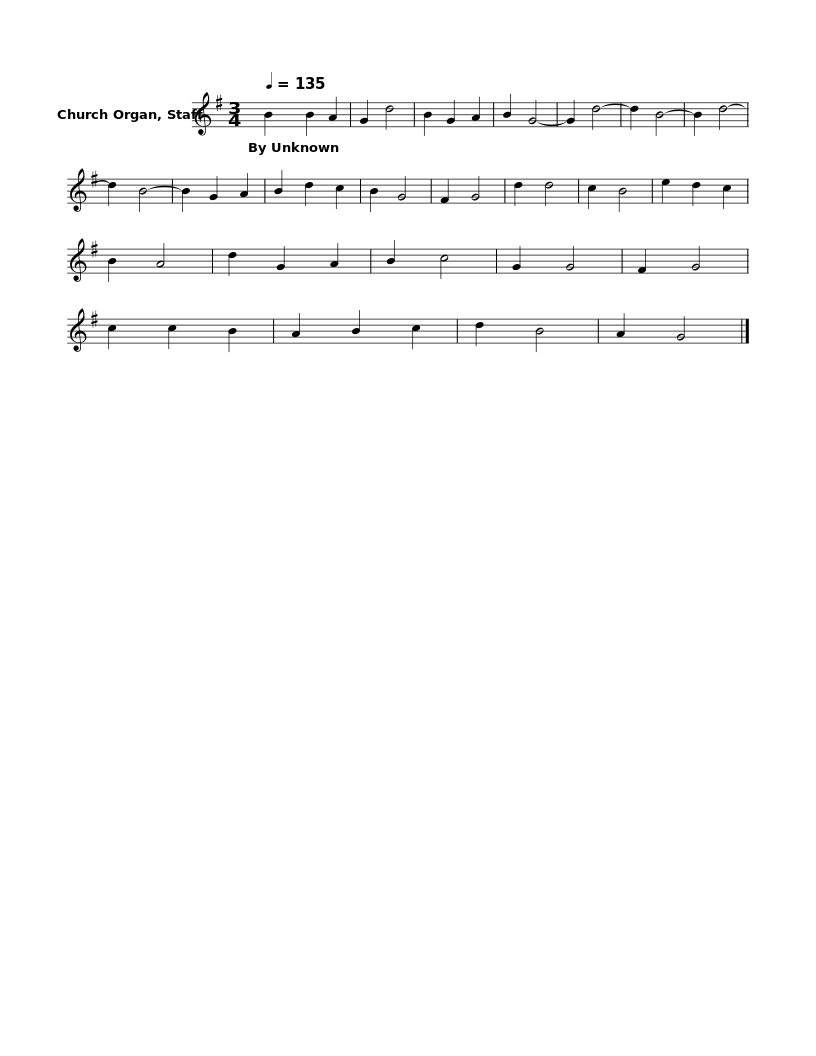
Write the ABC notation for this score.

X:1
L:1/8
Q:1/4=135
M:3/4
I:linebreak $
K:G
V:1 treble
V:1
 B2 B2 A2 | G2 d4 | B2 G2 A2 | B2 G4- | G2 d4- | %5
 d2 B4- | B2 d4- | d2 B4- | B2 G2 A2 | B2 d2 c2 | %10
 B2 G4 | F2 G4 | d2 d4 | c2 B4 | e2 d2 c2 |$ %15
 B2 A4 | d2 G2 A2 | B2 c4 | G2 G4 | F2 G4 | %20
 c2 c2 B2 | A2 B2 c2 | d2 B4 | A2 G4 |] %24
